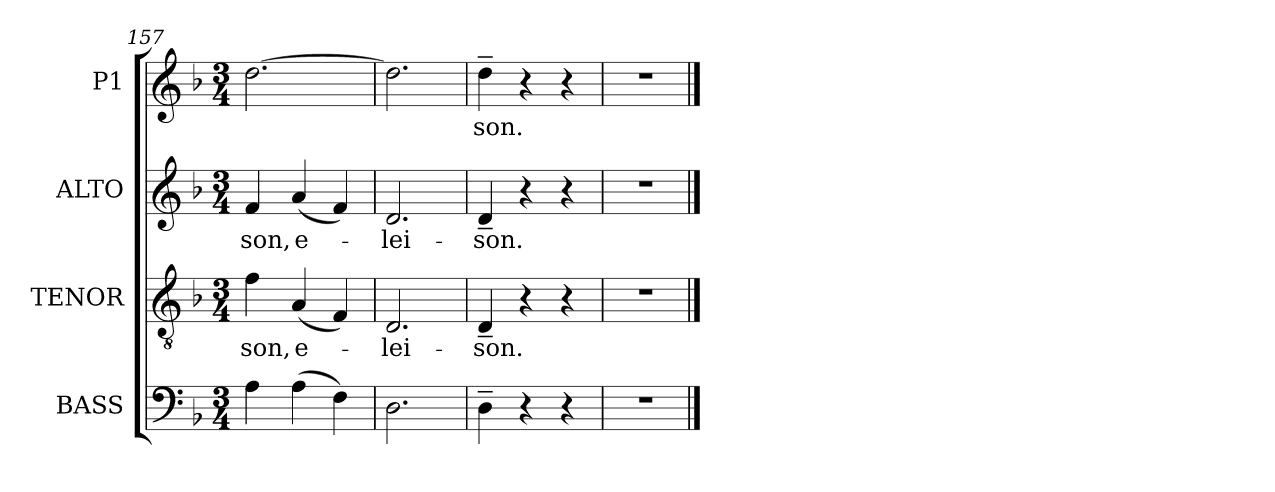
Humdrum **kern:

**kern	**kern	**text	**kern	**text	**kern	**text
*part4	*part3	*part3	*part2	*part2	*part1	*part1
*staff4	*staff3	*staff3	*staff2	*staff2	*staff1	*staff1
*I"BASS	*I"TENOR	*	*I"ALTO	*	*I"P1	*
*clefF4	*clefGv2	*	*clefG2	*	*clefG2	*
*	*ITrd7c12	*	*	*	*	*
*k[b-]	*k[b-]	*	*k[b-]	*	*k[b-]	*
*F:	*F:	*	*F:	*	*F:	*
*M3/4	*M3/4	*	*M3/4	*	*M3/4	*
=157	=157	=157	=157	=157	=157	=157
!	!	!LO:LY:b:color=#000000	!	!	!	!
!	!	!	!	!LO:LY:b:color=#000000	!	!
4Ai\	4Fi\	-son,	4fi/	-son,	[2.ddi\	.
!	!	!LO:LY:b:color=#000000	!	!	!	!
!	!	!	!	!LO:LY:b:color=#000000	!	!
(4Ai\	(4AAi/	e-	(4ai/	e-	.	.
4Fi\)	4FFi/)	.	4fi/)	.	.	.
=158	=158	=158	=158	=158	=158	=158
!	!	!LO:LY:b:color=#000000	!	!	!	!
!	!	!	!	!LO:LY:b:color=#000000	!	!
2.Di\	2.DDi/	-lei-	2.di/	-lei-	2.ddi\]	.
=159	=159	=159	=159	=159	=159	=159
!	!	!LO:LY:b:color=#000000	!	!	!	!
!	!	!	!	!LO:LY:b:color=#000000	!	!
!	!	!	!	!	!	!LO:LY:b:color=#000000
4D~i\	4DD~i/	-son.	4d~i/	-son.	4dd~i\	-son.
4r	4r	.	4r	.	4r	.
4r	4r	.	4r	.	4r	.
=160	=160	=160	=160	=160	=160	=160
!LO:N:vis=1	!LO:N:vis=1	!	!LO:N:vis=1	!	!LO:N:vis=1	!
2.r	2.r	.	2.r	.	2.r	.
==	==	==	==	==	==	==
*-	*-	*-	*-	*-	*-	*-
